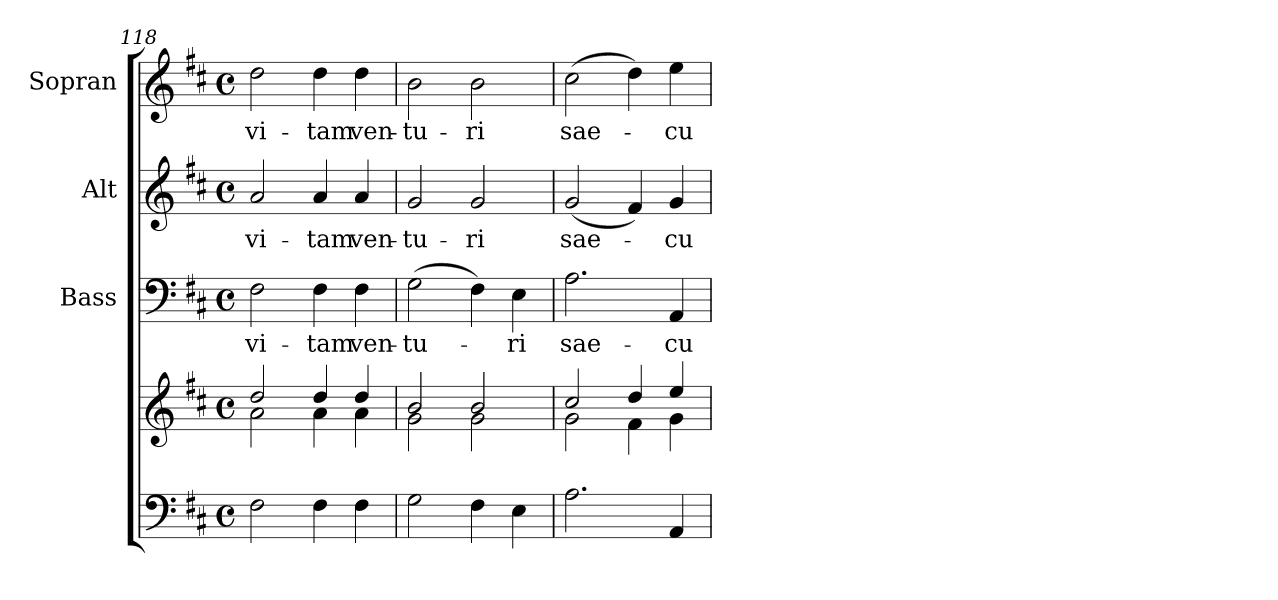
**kern	**kern	**kern	**text	**kern	**text	**kern	**text
*part4	*part4	*part3	*part3	*part2	*part2	*part1	*part1
*staff5	*staff4	*staff3	*staff3	*staff2	*staff2	*staff1	*staff1
*	*	*I"Bass	*	*I"Alt	*	*I"Sopran	*
*	*	*I'B.	*	*I'A.	*	*I'S.	*
*clefF4	*clefG2	*clefF4	*	*clefG2	*	*clefG2	*
*k[f#c#]	*k[f#c#]	*k[f#c#]	*	*k[f#c#]	*	*k[f#c#]	*
*D:	*D:	*D:	*	*D:	*	*D:	*
*M4/4	*M4/4	*M4/4	*	*M4/4	*	*M4/4	*
*met(c)	*met(c)	*met(c)	*	*met(c)	*	*met(c)	*
=118	=118	=118	=118	=118	=118	=118	=118
*	*^	*	*	*	*	*	*
!	!	!	!	!LO:LY:b	!	!LO:LY:b	!	!LO:LY:b
2F#\	2dd/	2a\	2F#\	vi-	2a/	vi-	2dd\	vi-
!	!	!	!	!LO:LY:b	!	!LO:LY:b	!	!LO:LY:b
4F#\	4dd/	4a\	4F#\	-tam	4a/	-tam	4dd\	-tam
!	!	!	!	!LO:LY:b	!	!LO:LY:b	!	!LO:LY:b
4F#\	4dd/	4a\	4F#\	ven-	4a/	ven-	4dd\	ven-
=119	=119	=119	=119	=119	=119	=119	=119	=119
!	!	!	!	!LO:LY:b	!	!LO:LY:b	!	!LO:LY:b
2G\	2b/	2g\	(>2G\	-tu-	2g/	-tu-	2b\	-tu-
!	!	!	!	!	!	!LO:LY:b	!	!LO:LY:b
4F#\	2b/	2g\	4F#\)	.	2g/	-ri	2b\	-ri
!	!	!	!	!LO:LY:b	!	!	!	!
4E\	.	.	4E\	-ri	.	.	.	.
=120	=120	=120	=120	=120	=120	=120	=120	=120
!	!	!	!	!LO:LY:b	!	!LO:LY:b	!	!LO:LY:b
2.A\	2cc#/	2g\	2.A\	sae-	(<2g/	sae-	(>2cc#\	sae-
.	4dd/	4f#\	.	.	4f#/)	.	4dd\)	.
!	!	!	!	!LO:LY:b	!	!LO:LY:b	!	!LO:LY:b
4AA/	4ee/	4g\	4AA/	-cu-	4g/	-cu-	4ee\	-cu-
*	*v	*v	*	*	*	*	*	*
=	=	=	=	=	=	=	=
*-	*-	*-	*-	*-	*-	*-	*-
